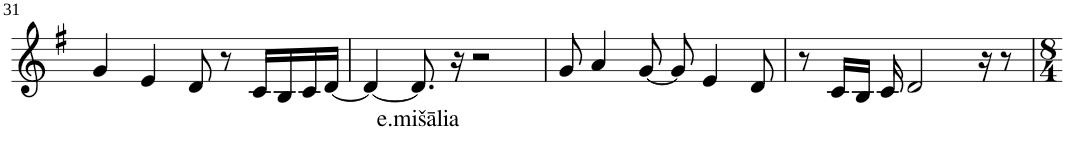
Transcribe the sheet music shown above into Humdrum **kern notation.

**kern	**text
*part1	*part1
*staff1	*staff1
*I"Violin	*
!!LO:PB:g=z
*clefG2	*
*k[f#]	*
*G:	*
*M4/4	*
=31	=31
4g/	.
4e/	.
8d/	.
8r	.
16c/LL	.
16B/	.
16c/	.
[16d/JJ	.
=32	=32
4d/_	.
!	!LO:LY:b
8.d/]	e.mišālia
16r	.
2r	.
=33	=33
8g/	.
4a/	.
[8g/	.
8g/]	.
4e/	.
8d/	.
=34	=34
8r	.
16c/LL	.
16B/JJ	.
16c/	.
2d/	.
16r	.
8r	.
=	=
*-	*-
